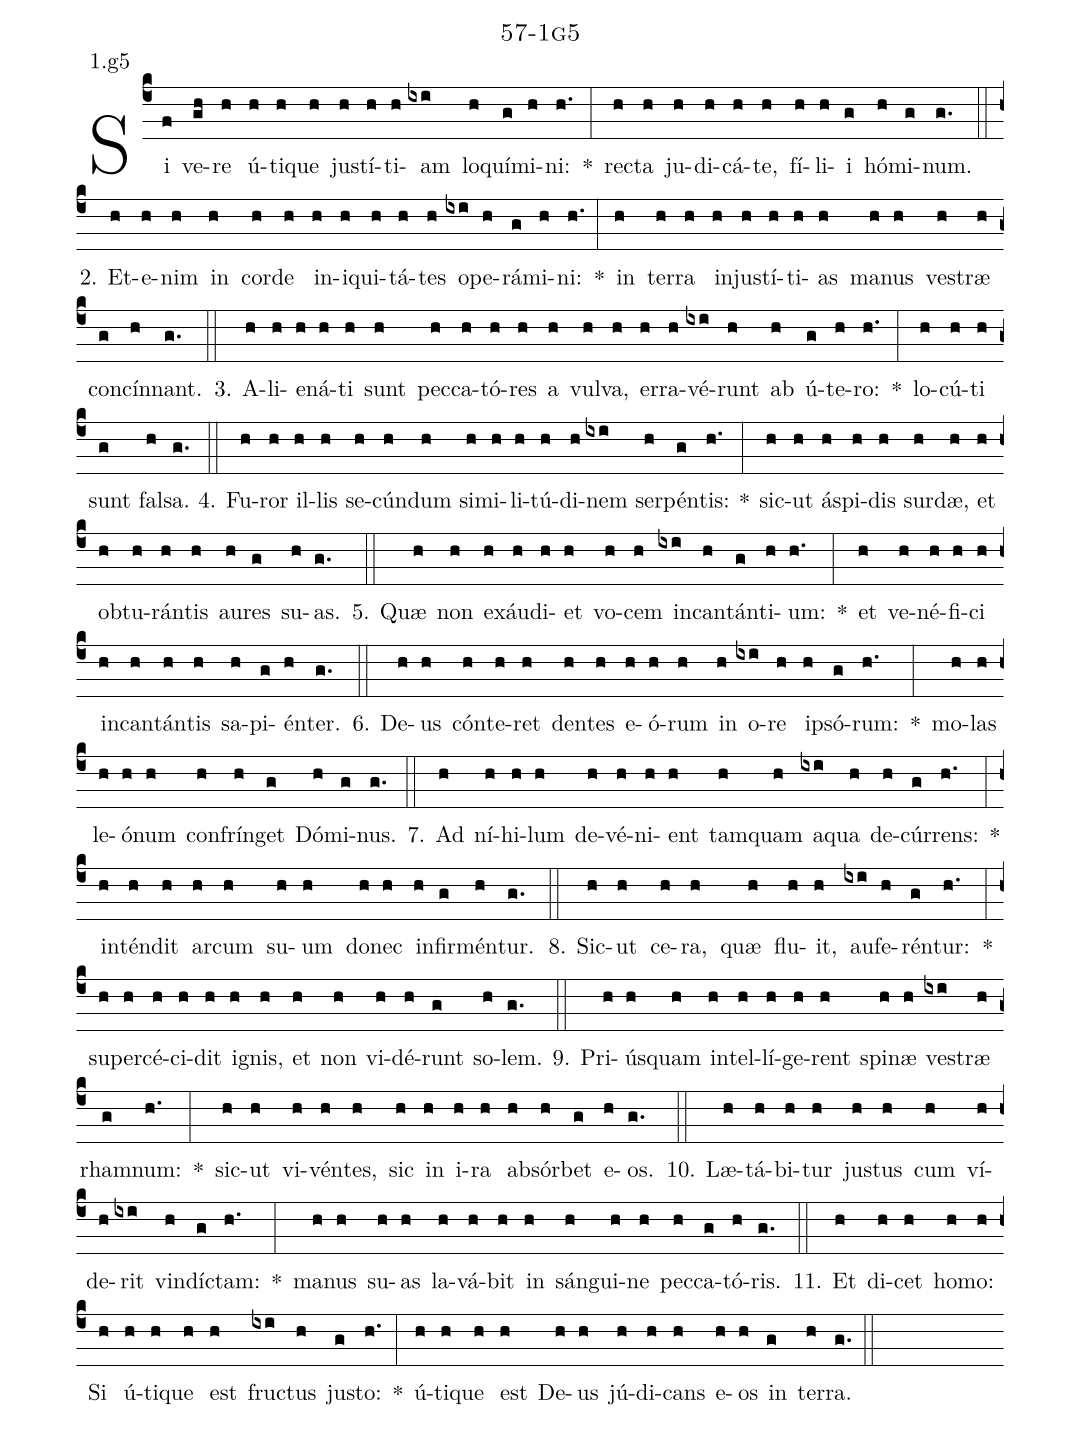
name: 57-1g5;
annotation: 1.g5;
%%
(c4)Si(f) ve(gh)re(h) ú(h)ti(h)que(h) jus(h)tí(h)ti(h)am(ixi) lo(h)quí(g)mi(h)ni:(h.) *(:) rec(h)ta(h) ju(h)di(h)cá(h)te,(h) fí(h)li(h)i(g) hó(h)mi(g)num.(g.) (::)
2. Et(h)e(h)nim(h) in(h) cor(h)de(h) in(h)i(h)qui(h)tá(h)tes(h) o(ixi)pe(h)rá(g)mi(h)ni:(h.) *(:) in(h) ter(h)ra(h) in(h)jus(h)tí(h)ti(h)as(h) ma(h)nus(h) ves(h)træ(h) con(g)cín(h)nant.(g.) (::)
3. A(h)li(h)e(h)ná(h)ti(h) sunt(h) pec(h)ca(h)tó(h)res(h) a(h) vul(h)va,(h) er(h)ra(h)vé(ixi)runt(h) ab(h) ú(g)te(h)ro:(h.) *(:) lo(h)cú(h)ti(h) sunt(g) fal(h)sa.(g.) (::)
4. Fu(h)ror(h) il(h)lis(h) se(h)cún(h)dum(h) si(h)mi(h)li(h)tú(h)di(h)nem(ixi) ser(h)pén(g)tis:(h.) *(:) sic(h)ut(h) ás(h)pi(h)dis(h) sur(h)dæ,(h) et(h) ob(h)tu(h)rán(h)tis(h) au(h)res(g) su(h)as.(g.) (::)
5. Quæ(h) non(h) ex(h)áu(h)di(h)et(h) vo(h)cem(h) in(ixi)can(h)tán(g)ti(h)um:(h.) *(:) et(h) ve(h)né(h)fi(h)ci(h) in(h)can(h)tán(h)tis(h) sa(h)pi(g)én(h)ter.(g.) (::)
6. De(h)us(h) cón(h)te(h)ret(h) den(h)tes(h) e(h)ó(h)rum(h) in(h) o(ixi)re(h) ip(h)só(g)rum:(h.) *(:) mo(h)las(h) le(h)ó(h)num(h) con(h)frín(h)get(g) Dó(h)mi(g)nus.(g.) (::)
7. Ad(h) ní(h)hi(h)lum(h) de(h)vé(h)ni(h)ent(h) tam(h)quam(h) a(ixi)qua(h) de(h)cúr(g)rens:(h.) *(:) in(h)tén(h)dit(h) ar(h)cum(h) su(h)um(h) do(h)nec(h) in(h)fir(g)mén(h)tur.(g.) (::)
8. Sic(h)ut(h) ce(h)ra,(h) quæ(h) flu(h)it,(h) au(ixi)fe(h)rén(g)tur:(h.) *(:) su(h)per(h)cé(h)ci(h)dit(h) i(h)gnis,(h) et(h) non(h) vi(h)dé(h)runt(g) so(h)lem.(g.) (::)
9. Pri(h)ús(h)quam(h) in(h)tel(h)lí(h)ge(h)rent(h) spi(h)næ(h) ves(ixi)træ(h) rham(g)num:(h.) *(:) sic(h)ut(h) vi(h)vén(h)tes,(h) sic(h) in(h) i(h)ra(h) ab(h)sór(h)bet(g) e(h)os.(g.) (::)
10. Læ(h)tá(h)bi(h)tur(h) jus(h)tus(h) cum(h) ví(h)de(h)rit(ixi) vin(h)díc(g)tam:(h.) *(:) ma(h)nus(h) su(h)as(h) la(h)vá(h)bit(h) in(h) sán(h)gui(h)ne(h) pec(h)ca(g)tó(h)ris.(g.) (::)
11. Et(h) di(h)cet(h) ho(h)mo:(h) Si(h) ú(h)ti(h)que(h) est(h) fruc(ixi)tus(h) jus(g)to:(h.) *(:) ú(h)ti(h)que(h) est(h) De(h)us(h) jú(h)di(h)cans(h) e(h)os(h) in(g) ter(h)ra.(g.) (::)
